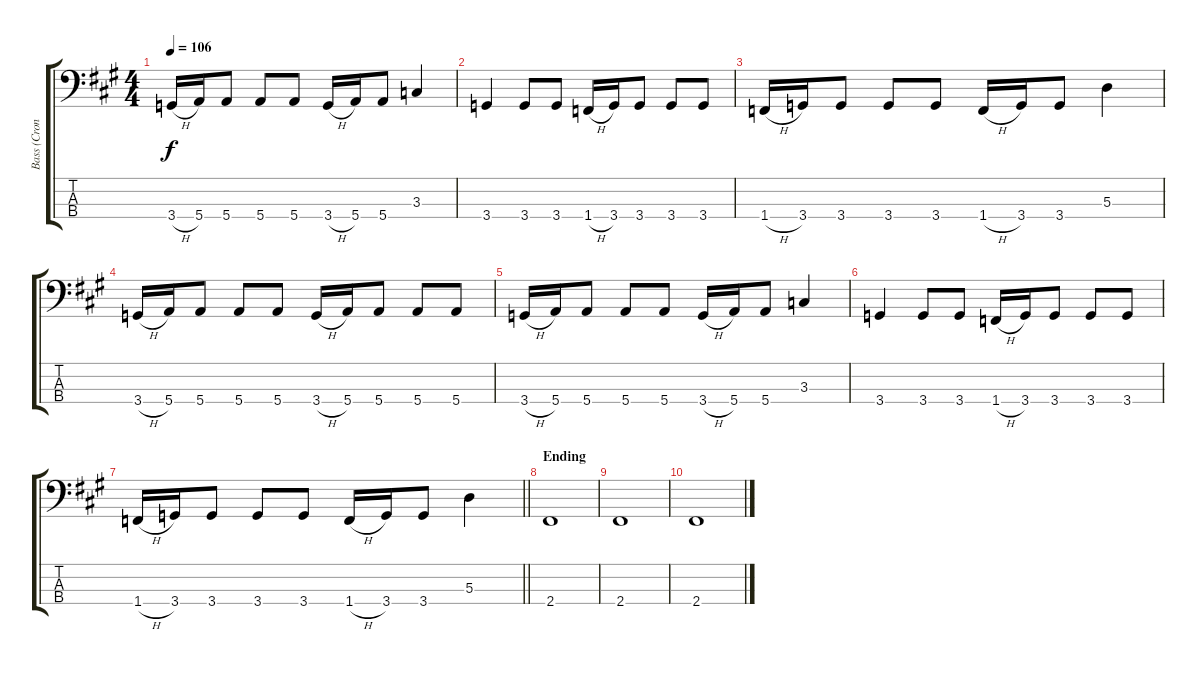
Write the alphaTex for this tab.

\track ("Bass (Cronos)" "Bass (Cron") {instrument electricbasspick}
\staff {score tabs}
\tuning (G2 D2 A1 E1) {hide}
\ts (4 4)
\tempo 106
\clef f4
\ks f#minor
3.4{h}.16{dy f} 5.4.16 5.4.8 5.4.8 5.4.8 3.4{h}.16 5.4.16 5.4.8 3.3.4 |
3.4.4 3.4.8 3.4.8 1.4{h}.16 3.4.16 3.4.8 3.4.8 3.4.8 |
1.4{h}.16 3.4.16 3.4.8 3.4.8 3.4.8 1.4{h}.16 3.4.16 3.4.8 5.3.4 |
3.4{h}.16 5.4.16 5.4.8 5.4.8 5.4.8 3.4{h}.16 5.4.16 5.4.8 5.4.8 5.4.8 |
3.4{h}.16 5.4.16 5.4.8 5.4.8 5.4.8 3.4{h}.16 5.4.16 5.4.8 3.3.4 |
3.4.4 3.4.8 3.4.8 1.4{h}.16 3.4.16 3.4.8 3.4.8 3.4.8 |
\barLineRight lightlight
1.4{h}.16 3.4.16 3.4.8 3.4.8 3.4.8 1.4{h}.16 3.4.16 3.4.8 5.3.4 |
\section ("" "Ending")
2.4.1 |
2.4.1 |
2.4.1
